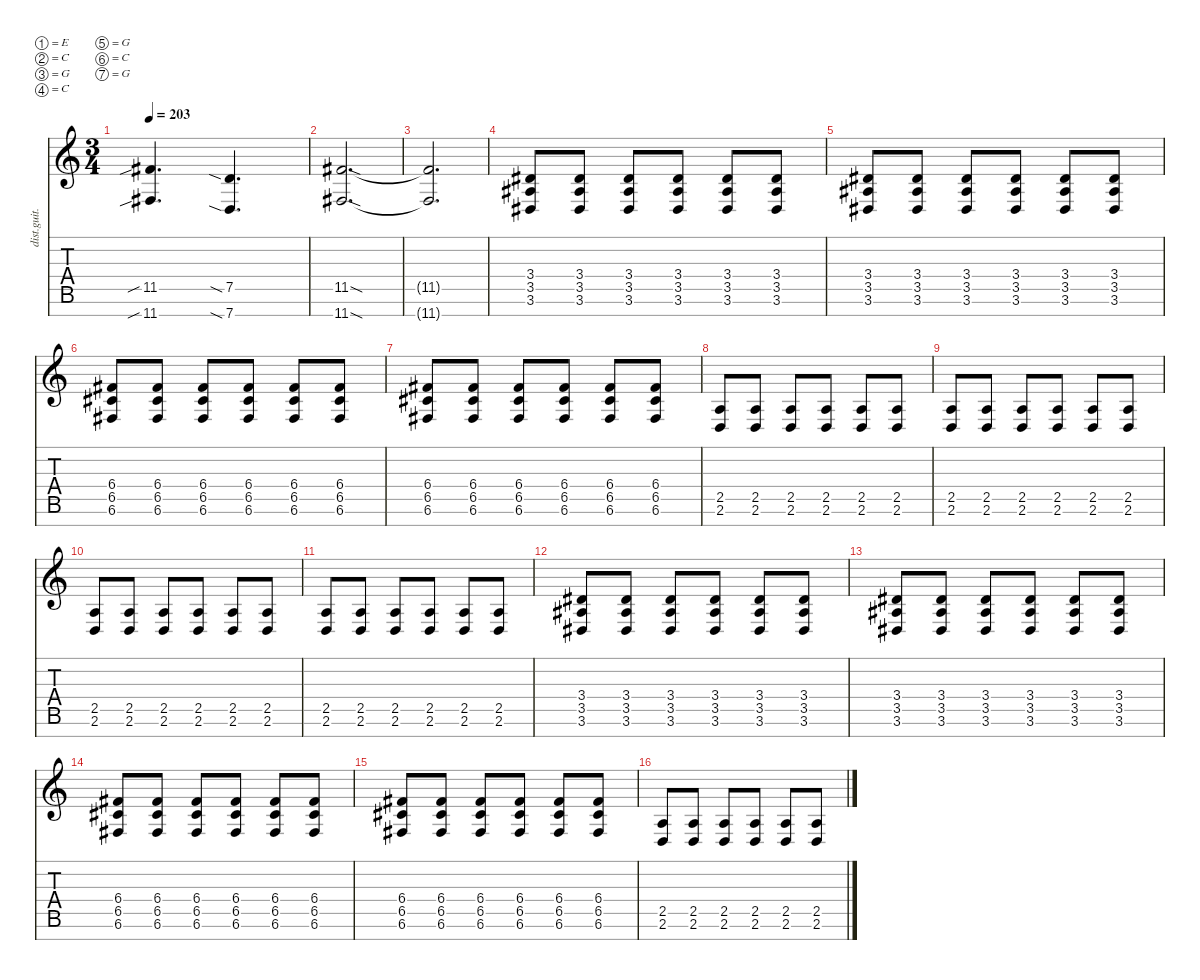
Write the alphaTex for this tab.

\defaultSystemsLayout 4
\hideDynamics
\bracketExtendMode nobrackets
\otherSystemsTrackNameOrientation horizontal
\track ("Guitar 1" "dist.guit.") {instrument distortionguitar}
\staff {score tabs}
\tuning (E4 C4 G3 C3 G2 C2 G1)
\ts (3 4)
\tempo 203
\clef g2
\ks c
(11.5{sib acc #} 11.7{sib acc #}).4{d dy f beam Up} (7.5{sia} 7.7{sia}).4{d beam Up} |
(11.5{sod acc #} 11.7{sod acc #}).2{d beam Up} |
(11.5{t acc #} 11.7{t acc #}).2{d beam Up} |
(3.4{acc #} 3.5{acc #} 3.6{acc #}).8{beam Up} (3.4{acc #} 3.5{acc #} 3.6{acc #}).8{beam Up} (3.4{acc #} 3.5{acc #} 3.6{acc #}).8{beam Up} (3.4{acc #} 3.5{acc #} 3.6{acc #}).8{beam Up} (3.4{acc #} 3.5{acc #} 3.6{acc #}).8{beam Up} (3.4{acc #} 3.5{acc #} 3.6{acc #}).8{beam Up} |
(3.4{acc #} 3.5{acc #} 3.6{acc #}).8{beam Up} (3.4{acc #} 3.5{acc #} 3.6{acc #}).8{beam Up} (3.4{acc #} 3.5{acc #} 3.6{acc #}).8{beam Up} (3.4{acc #} 3.5{acc #} 3.6{acc #}).8{beam Up} (3.4{acc #} 3.5{acc #} 3.6{acc #}).8{beam Up} (3.4{acc #} 3.5{acc #} 3.6{acc #}).8{beam Up} |
(6.4{acc #} 6.5{acc #} 6.6{acc #}).8{beam Up} (6.4{acc #} 6.5{acc #} 6.6{acc #}).8{beam Up} (6.4{acc #} 6.5{acc #} 6.6{acc #}).8{beam Up} (6.4{acc #} 6.5{acc #} 6.6{acc #}).8{beam Up} (6.4{acc #} 6.5{acc #} 6.6{acc #}).8{beam Up} (6.4{acc #} 6.5{acc #} 6.6{acc #}).8{beam Up} |
(6.4{acc #} 6.5{acc #} 6.6{acc #}).8{beam Up} (6.4{acc #} 6.5{acc #} 6.6{acc #}).8{beam Up} (6.4{acc #} 6.5{acc #} 6.6{acc #}).8{beam Up} (6.4{acc #} 6.5{acc #} 6.6{acc #}).8{beam Up} (6.4{acc #} 6.5{acc #} 6.6{acc #}).8{beam Up} (6.4{acc #} 6.5{acc #} 6.6{acc #}).8{beam Up} |
(2.5 2.6).8{beam Up} (2.5 2.6).8{beam Up} (2.5 2.6).8{beam Up} (2.5 2.6).8{beam Up} (2.5 2.6).8{beam Up} (2.5 2.6).8{beam Up} |
(2.5 2.6).8{beam Up} (2.5 2.6).8{beam Up} (2.5 2.6).8{beam Up} (2.5 2.6).8{beam Up} (2.5 2.6).8{beam Up} (2.5 2.6).8{beam Up} |
(2.5 2.6).8{beam Up} (2.5 2.6).8{beam Up} (2.5 2.6).8{beam Up} (2.5 2.6).8{beam Up} (2.5 2.6).8{beam Up} (2.5 2.6).8{beam Up} |
(2.5 2.6).8{beam Up} (2.5 2.6).8{beam Up} (2.5 2.6).8{beam Up} (2.5 2.6).8{beam Up} (2.5 2.6).8{beam Up} (2.5 2.6).8{beam Up} |
(3.4{acc #} 3.5{acc #} 3.6{acc #}).8{beam Up} (3.4{acc #} 3.5{acc #} 3.6{acc #}).8{beam Up} (3.4{acc #} 3.5{acc #} 3.6{acc #}).8{beam Up} (3.4{acc #} 3.5{acc #} 3.6{acc #}).8{beam Up} (3.4{acc #} 3.5{acc #} 3.6{acc #}).8{beam Up} (3.4{acc #} 3.5{acc #} 3.6{acc #}).8{beam Up} |
(3.4{acc #} 3.5{acc #} 3.6{acc #}).8{beam Up} (3.4{acc #} 3.5{acc #} 3.6{acc #}).8{beam Up} (3.4{acc #} 3.5{acc #} 3.6{acc #}).8{beam Up} (3.4{acc #} 3.5{acc #} 3.6{acc #}).8{beam Up} (3.4{acc #} 3.5{acc #} 3.6{acc #}).8{beam Up} (3.4{acc #} 3.5{acc #} 3.6{acc #}).8{beam Up} |
(6.4{acc #} 6.5{acc #} 6.6{acc #}).8{beam Up} (6.4{acc #} 6.5{acc #} 6.6{acc #}).8{beam Up} (6.4{acc #} 6.5{acc #} 6.6{acc #}).8{beam Up} (6.4{acc #} 6.5{acc #} 6.6{acc #}).8{beam Up} (6.4{acc #} 6.5{acc #} 6.6{acc #}).8{beam Up} (6.4{acc #} 6.5{acc #} 6.6{acc #}).8{beam Up} |
(6.4{acc #} 6.5{acc #} 6.6{acc #}).8{beam Up} (6.4{acc #} 6.5{acc #} 6.6{acc #}).8{beam Up} (6.4{acc #} 6.5{acc #} 6.6{acc #}).8{beam Up} (6.4{acc #} 6.5{acc #} 6.6{acc #}).8{beam Up} (6.4{acc #} 6.5{acc #} 6.6{acc #}).8{beam Up} (6.4{acc #} 6.5{acc #} 6.6{acc #}).8{beam Up} |
(2.5 2.6).8{beam Up} (2.5 2.6).8{beam Up} (2.5 2.6).8{beam Up} (2.5 2.6).8{beam Up} (2.5 2.6).8{beam Up} (2.5 2.6).8{beam Up}
